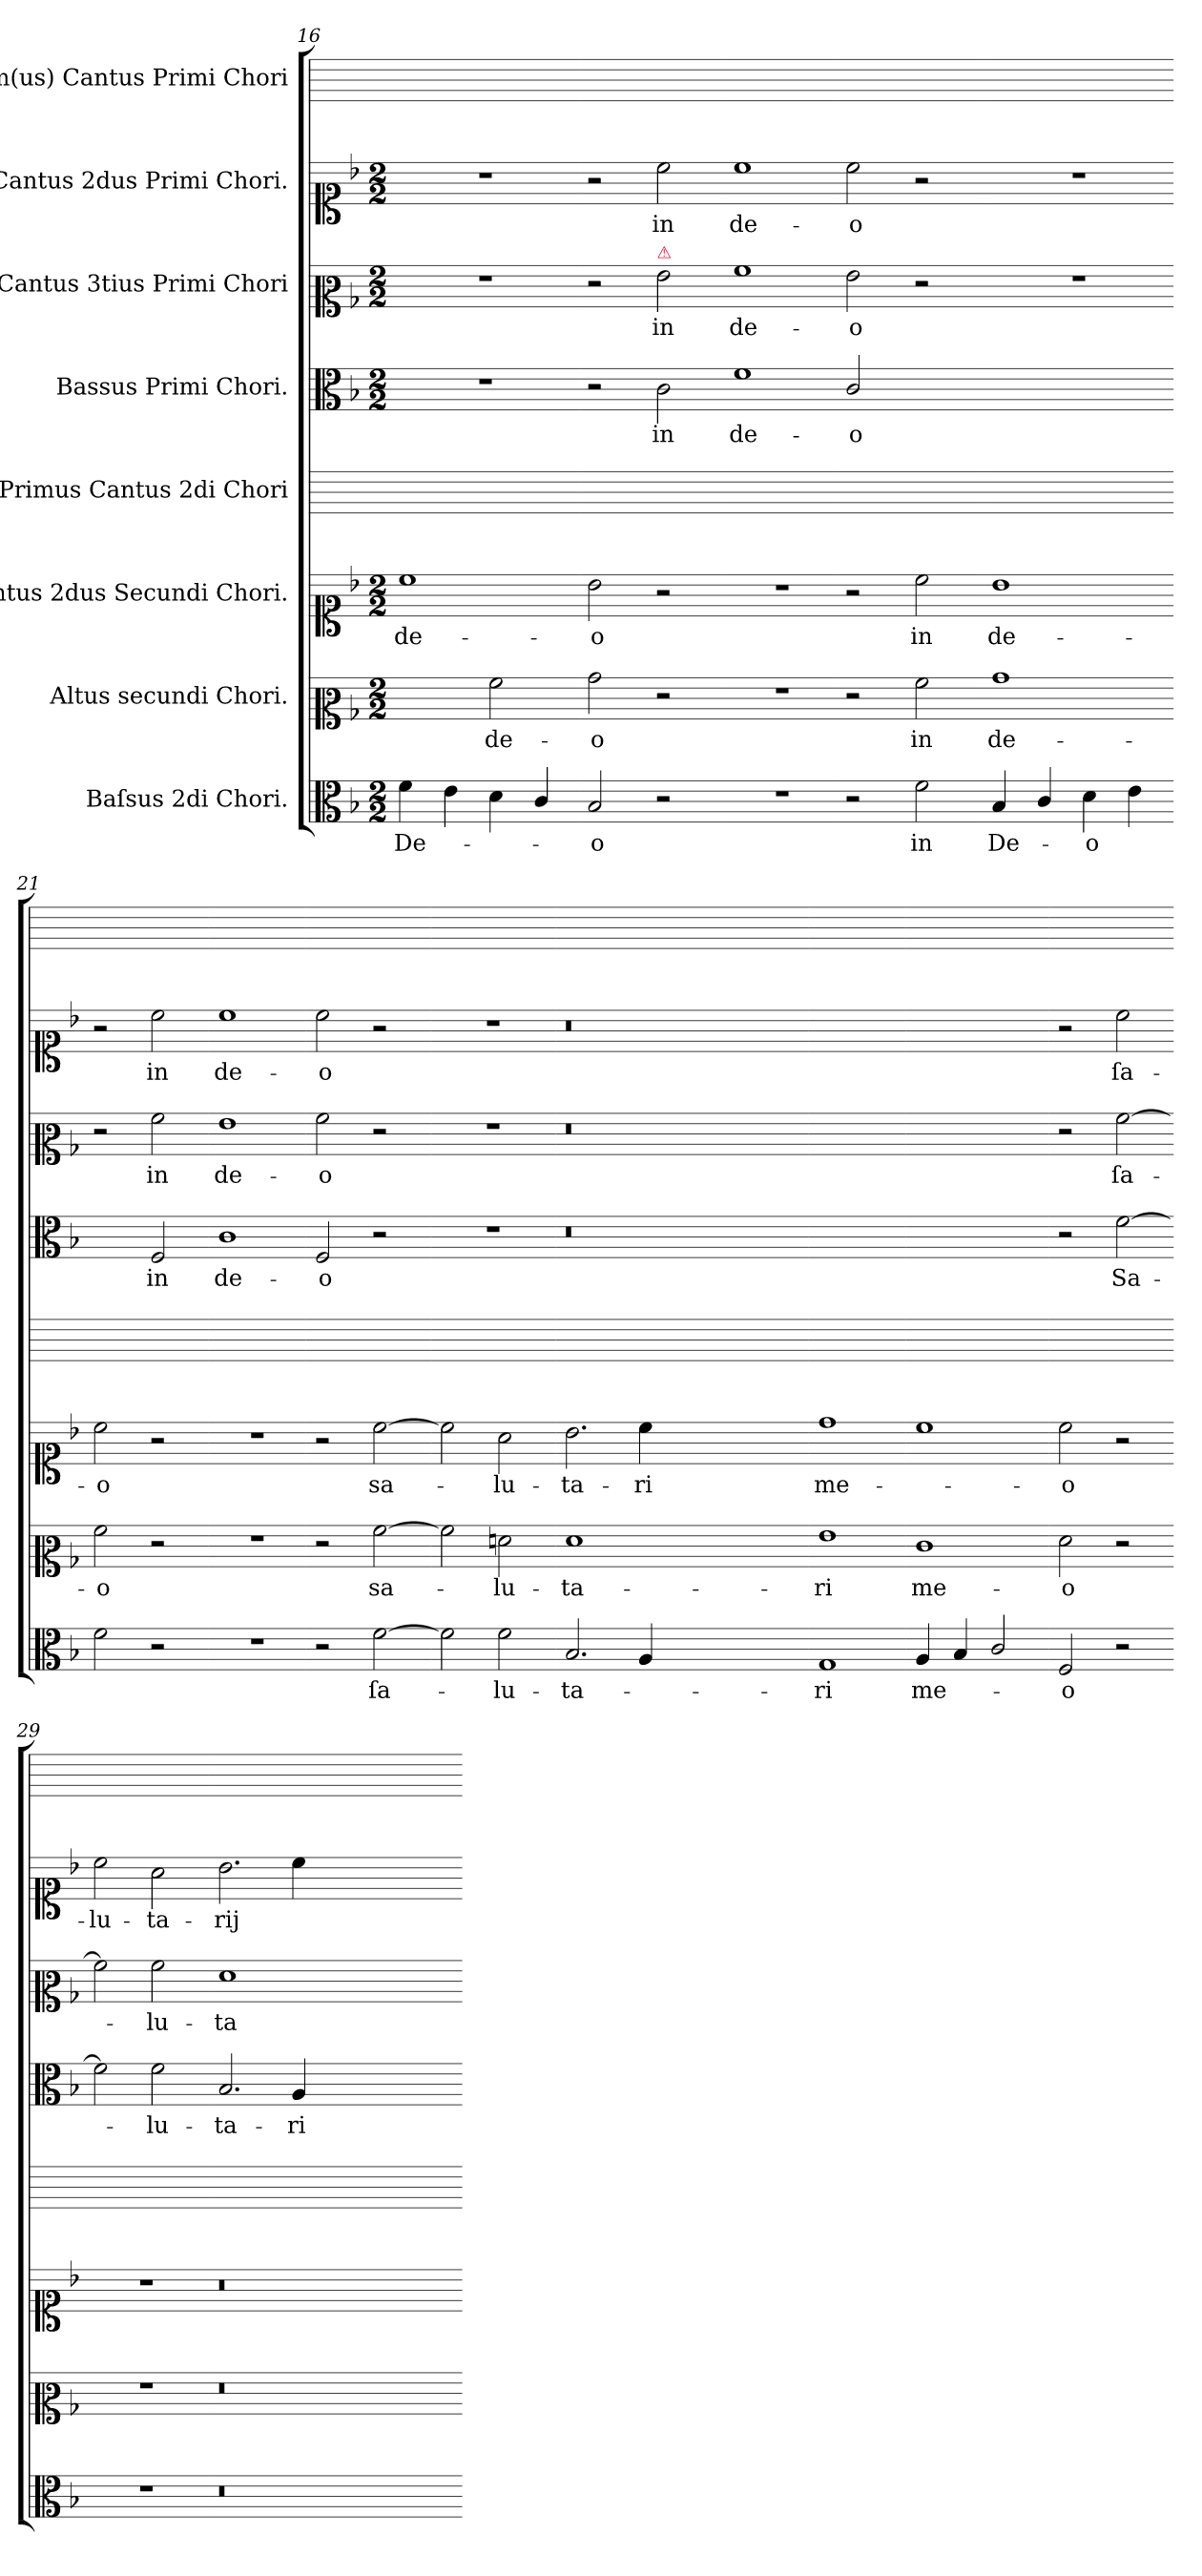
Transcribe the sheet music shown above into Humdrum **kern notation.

**kern	**text	**kern	**text	**kern	**text	**kern	**kern	**text	**kern	**text	**kern	**text	**kern
*part8	*part8	*part7	*part7	*part6	*part6	*part5	*part4	*part4	*part3	*part3	*part2	*part2	*part1
*staff8	*staff8	*staff7	*staff7	*staff6	*staff6	*staff5	*staff4	*staff4	*staff3	*staff3	*staff2	*staff2	*staff1
*I"Baſsus 2di Chori.	*	*I"Altus secundi Chori.	*	*I"Cantus 2dus Secundi Chori.	*	*I"Primus Cantus 2di Chori	*I"Bassus Primi Chori.	*	*I"Cantus 3tius Primi Chori	*	*I"Cantus 2dus Primi Chori.	*	*I"Im(us) Cantus Primi Chori
*clefC3	*	*clefC2	*	*clefC1	*	*	*clefC3	*	*clefC2	*	*clefC1	*	*
*k[b-]	*	*k[b-]	*	*k[b-]	*	*	*k[b-]	*	*k[b-]	*	*k[b-]	*	*
*F:	*	*F:	*	*F:	*	*	*F:	*	*F:	*	*F:	*	*
*M2/2	*	*M2/2	*	*M2/2	*	*	*M2/2	*	*M2/2	*	*M2/2	*	*
=16	=16	=16	=16	=16	=16	=16	=16	=16	=16	=16	=16	=16	=16
4f\	De-	2ryy	.	1cc	de-	1ryy	1r	.	1r	.	1r	.	1ryy
4e\	.	.	.	.	.	.	.	.	.	.	.	.	.
4d\	.	2a\	de-	.	.	.	.	.	.	.	.	.	.
4c/	.	.	.	.	.	.	.	.	.	.	.	.	.
=17-	=17-	=17-	=17-	=17-	=17-	=17-	=17-	=17-	=17-	=17-	=17-	=17-	=17-
2B-/	-o	2b-\	-o	2b-\	-o	1ryy	2r	.	2r	.	2r	.	1ryy
!	!	!	!	!	!	!	!	!	!LO:TX:a:color=crimson:t=⚠	!	!	!	!
2r	.	2r	.	2r	.	.	2c\	in	2g\	in	2cc\	in	.
=18-	=18-	=18-	=18-	=18-	=18-	=18-	=18-	=18-	=18-	=18-	=18-	=18-	=18-
1r	.	1r	.	1r	.	1ryy	1f	de-	1a	de-	1cc	de-	1ryy
=19-	=19-	=19-	=19-	=19-	=19-	=19-	=19-	=19-	=19-	=19-	=19-	=19-	=19-
2r	.	2r	.	2r	.	1ryy	2c/	-o	2g\	-o	2cc\	-o	1ryy
2f\	in	2a\	in	2cc\	in	.	2ryy	.	2r	.	2r	.	.
=20-	=20-	=20-	=20-	=20-	=20-	=20-	=20-	=20-	=20-	=20-	=20-	=20-	=20-
4B-/	De-	1b-	de-	1b-	de-	1ryy	1ryy	.	1r	.	1r	.	1ryy
4c/	.	.	.	.	.	.	.	.	.	.	.	.	.
4d\	-o	.	.	.	.	.	.	.	.	.	.	.	.
4e\	.	.	.	.	.	.	.	.	.	.	.	.	.
=21-	=21-	=21-	=21-	=21-	=21-	=21-	=21-	=21-	=21-	=21-	=21-	=21-	=21-
2f\	.	2a\	-o	2cc\	-o	1ryy	2ryy	.	2r	.	2r	.	1ryy
2r	.	2r	.	2r	.	.	2F/	in	2a\	in	2cc\	in	.
=22-	=22-	=22-	=22-	=22-	=22-	=22-	=22-	=22-	=22-	=22-	=22-	=22-	=22-
1r	.	1r	.	1r	.	1ryy	1c	de-	1g	de-	1cc	de-	1ryy
=23-	=23-	=23-	=23-	=23-	=23-	=23-	=23-	=23-	=23-	=23-	=23-	=23-	=23-
2r	.	2r	.	2r	.	1ryy	2F/	-o	2a\	-o	2cc\	-o	1ryy
[2f\	ſa-	[2a\	sa-	[2cc\	sa-	.	2r	.	2r	.	2r	.	.
=24-	=24-	=24-	=24-	=24-	=24-	=24-	=24-	=24-	=24-	=24-	=24-	=24-	=24-
2f\]	.	2a\]	.	2cc\]	.	1ryy	1r	.	1r	.	1r	.	1ryy
2f\	-lu-	2fn\	-lu-	2a\	-lu-	.	.	.	.	.	.	.	.
=25-	=25-	=25-	=25-	=25-	=25-	=25-	=25-	=25-	=25-	=25-	=25-	=25-	=25-
2.B-/	-ta-	1f	-ta-	2.b-\	-ta-	0.ryy	0.r	.	0.r	.	0.r	.	0.ryy
4A/	.	.	.	4cc\	-ri	.	.	.	.	.	.	.	.
0ryy	.	0ryy	.	0ryy	.	.	.	.	.	.	.	.	.
=26-	=26-	=26-	=26-	=26-	=26-	=26-	=26-	=26-	=26-	=26-	=26-	=26-	=26-
1G	-ri	1g	-ri	1dd	me-	1ryy	1ryy	.	1ryy	.	1ryy	.	1ryy
=27-	=27-	=27-	=27-	=27-	=27-	=27-	=27-	=27-	=27-	=27-	=27-	=27-	=27-
4A/	me-	1e	me-	1cc	.	1ryy	1ryy	.	1ryy	.	1ryy	.	1ryy
4B-/	.	.	.	.	.	.	.	.	.	.	.	.	.
2c/	.	.	.	.	.	.	.	.	.	.	.	.	.
=28-	=28-	=28-	=28-	=28-	=28-	=28-	=28-	=28-	=28-	=28-	=28-	=28-	=28-
2F/	-o	2f\	-o	2cc\	-o	2ryy	2r	.	2r	.	2r	.	1ryy
2r	.	2r	.	2r	.	2ryy	[2f\	Sa-	[2a\	ſa-	2cc\	ſa-	.
=29-	=29-	=29-	=29-	=29-	=29-	=29-	=29-	=29-	=29-	=29-	=29-	=29-	=29-
1r	.	1r	.	1r	.	2ryy	2f\]	.	2a\]	.	2cc\	-lu-	1ryy
.	.	.	.	.	.	2ryy	2f\	-lu-	2a\	-lu-	2a\	-ta-	.
=30-	=30-	=30-	=30-	=30-	=30-	=30-	=30-	=30-	=30-	=30-	=30-	=30-	=30-
0.r	.	0.r	.	0.r	.	1ryy	2.B-/	-ta-	1f	-ta-	2.b-\	-rij	1ryy
.	.	.	.	.	.	.	4A/	-ri	.	.	4cc\	.	.
.	.	.	.	.	.	0ryy	0ryy	.	0ryy	.	0ryy	.	0ryy
=-	=-	=-	=-	=-	=-	=-	=-	=-	=-	=-	=-	=-	=-
*-	*-	*-	*-	*-	*-	*-	*-	*-	*-	*-	*-	*-	*-
